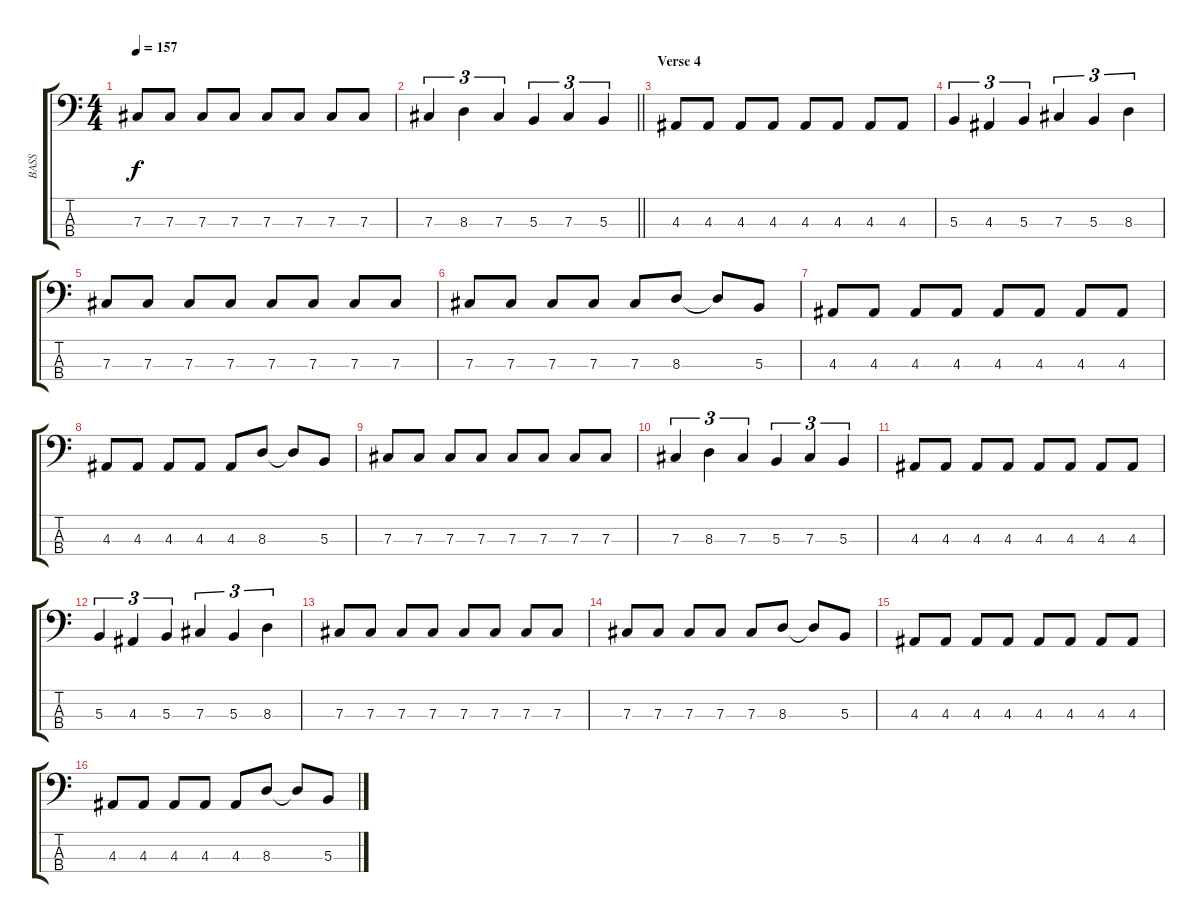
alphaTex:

\track ("BASS" "BASS") {instrument electricbasspick}
\staff {score tabs}
\tuning (E2 B1 Gb1 Db1) {hide}
\ts (4 4)
\tempo 157
\clef f4
\ks c
7.3.8{dy f} 7.3.8 7.3.8 7.3.8 7.3.8 7.3.8 7.3.8 7.3.8 |
\barLineRight lightlight
7.3.4{tu (3 2)} 8.3.4{tu (3 2)} 7.3.4{tu (3 2)} 5.3.4{tu (3 2)} 7.3.4{tu (3 2)} 5.3.4{tu (3 2)} |
\section ("" "Verse 4")
4.3.8 4.3.8 4.3.8 4.3.8 4.3.8 4.3.8 4.3.8 4.3.8 |
5.3.4{tu (3 2)} 4.3.4{tu (3 2)} 5.3.4{tu (3 2)} 7.3.4{tu (3 2)} 5.3.4{tu (3 2)} 8.3.4{tu (3 2)} |
7.3.8 7.3.8 7.3.8 7.3.8 7.3.8 7.3.8 7.3.8 7.3.8 |
7.3.8 7.3.8 7.3.8 7.3.8 7.3.8 8.3.8 8.3{t}.8 5.3.8 |
4.3.8 4.3.8 4.3.8 4.3.8 4.3.8 4.3.8 4.3.8 4.3.8 |
4.3.8 4.3.8 4.3.8 4.3.8 4.3.8 8.3.8 8.3{t}.8 5.3.8 |
7.3.8 7.3.8 7.3.8 7.3.8 7.3.8 7.3.8 7.3.8 7.3.8 |
7.3.4{tu (3 2)} 8.3.4{tu (3 2)} 7.3.4{tu (3 2)} 5.3.4{tu (3 2)} 7.3.4{tu (3 2)} 5.3.4{tu (3 2)} |
4.3.8 4.3.8 4.3.8 4.3.8 4.3.8 4.3.8 4.3.8 4.3.8 |
5.3.4{tu (3 2)} 4.3.4{tu (3 2)} 5.3.4{tu (3 2)} 7.3.4{tu (3 2)} 5.3.4{tu (3 2)} 8.3.4{tu (3 2)} |
7.3.8 7.3.8 7.3.8 7.3.8 7.3.8 7.3.8 7.3.8 7.3.8 |
7.3.8 7.3.8 7.3.8 7.3.8 7.3.8 8.3.8 8.3{t}.8 5.3.8 |
4.3.8 4.3.8 4.3.8 4.3.8 4.3.8 4.3.8 4.3.8 4.3.8 |
4.3.8 4.3.8 4.3.8 4.3.8 4.3.8 8.3.8 8.3{t}.8 5.3.8
